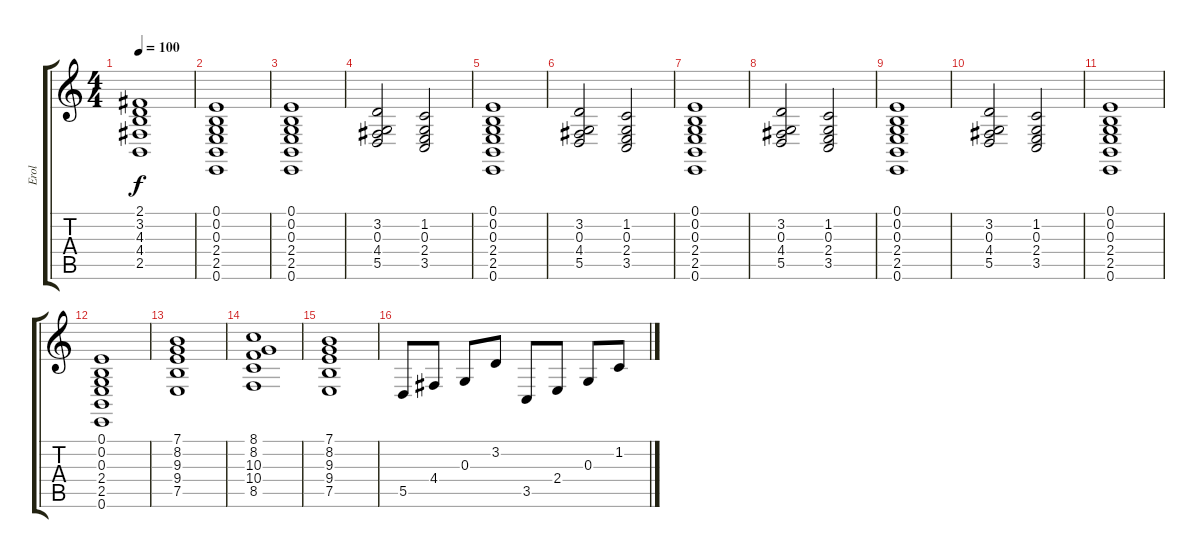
\track ("Erol" "Erol") {instrument drawbarorgan}
\staff {score tabs}
\tuning (E4 B3 G3 D3 A2 E2) {hide}
\ts (4 4)
\tempo 100
\clef g2
\ks c
(2.1 3.2 4.3 4.4 2.5).1{dy f} |
(0.1 0.2 0.3 2.4 2.5 0.6).1 |
(0.1 0.2 0.3 2.4 2.5 0.6).1 |
(3.2 0.3 4.4 5.5).2 (1.2 0.3 2.4 3.5).2 |
(0.1 0.2 0.3 2.4 2.5 0.6).1 |
(3.2 0.3 4.4 5.5).2 (1.2 0.3 2.4 3.5).2 |
(0.1 0.2 0.3 2.4 2.5 0.6).1 |
(3.2 0.3 4.4 5.5).2 (1.2 0.3 2.4 3.5).2 |
(0.1 0.2 0.3 2.4 2.5 0.6).1 |
(3.2 0.3 4.4 5.5).2 (1.2 0.3 2.4 3.5).2 |
(0.1 0.2 0.3 2.4 2.5 0.6).1 |
(0.1 0.2 0.3 2.4 2.5 0.6).1 |
(7.1 8.2 9.3 9.4 7.5).1 |
(8.1 8.2 10.3 10.4 8.5).1 |
(7.1 8.2 9.3 9.4 7.5).1 |
5.5.8 4.4.8 0.3.8 3.2.8 3.5.8 2.4.8 0.3.8 1.2.8
